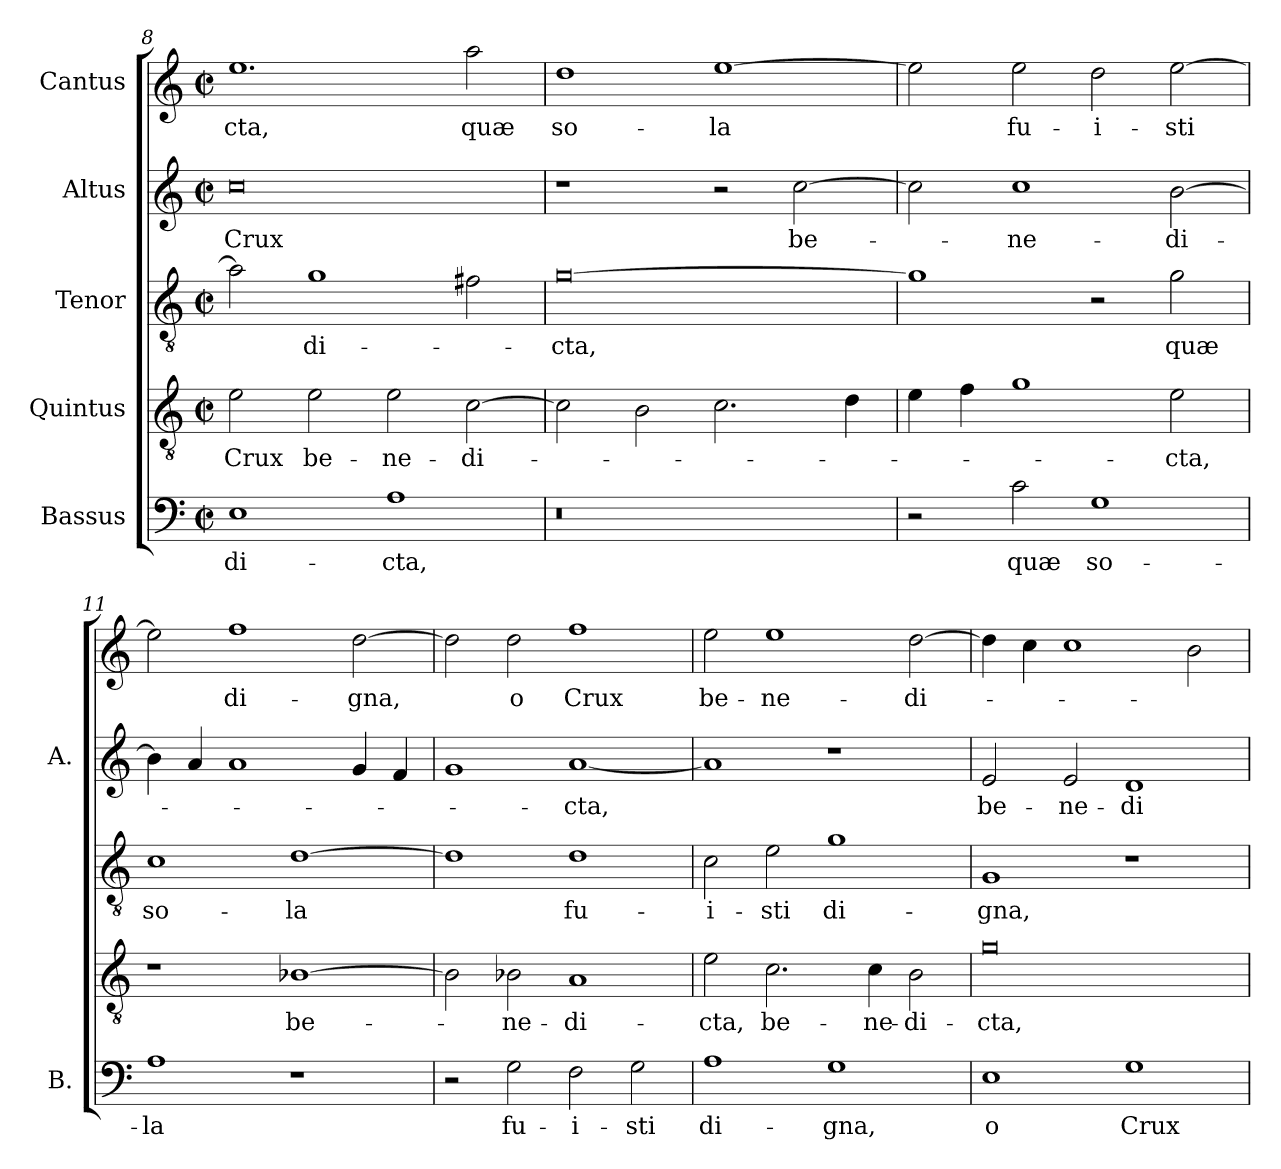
**kern	**text	**kern	**text	**kern	**text	**kern	**text	**kern	**text
*part5	*part5	*part4	*part4	*part3	*part3	*part2	*part2	*part1	*part1
*staff5	*staff5	*staff4	*staff4	*staff3	*staff3	*staff2	*staff2	*staff1	*staff1
*I"Bassus	*	*I"Quintus	*	*I"Tenor	*	*I"Altus	*	*I"Cantus	*
*I'B.	*	*	*	*	*	*I'A.	*	*	*
*clefF4	*	*clefGv2	*	*clefGv2	*	*clefG2	*	*clefG2	*
*k[]	*	*k[]	*	*k[]	*	*k[]	*	*k[]	*
*C:	*	*C:	*	*C:	*	*C:	*	*C:	*
*M2/2	*	*M2/2	*	*M2/2	*	*M2/2	*	*M2/2	*
*met(c|)	*	*met(c|)	*	*met(c|)	*	*met(c|)	*	*met(c|)	*
=8	=8	=8	=8	=8	=8	=8	=8	=8	=8
1E\	-di-	2e\	Crux	2a\]	.	0cc\	Crux	1.ee\	-cta,
.	.	2e\	be-	1g\	-di-	.	.	.	.
1A\	-cta,	2e\	-ne-	.	.	.	.	.	.
.	.	[2c\	-di-	2f#X\	.	.	.	2aa\	quæ
=9	=9	=9	=9	=9	=9	=9	=9	=9	=9
!LO:N:vis=0	!	!	!	!	!	!	!	!	!
1r	.	2c\]	.	[0g\	-cta,	1r	.	1dd\	so-
.	.	2B\	.	.	.	.	.	.	.
1ryy	.	2.c\	.	.	.	2r	.	[1ee\	-la
.	.	.	.	.	.	[2cc\	be-	.	.
.	.	4d\	.	.	.	.	.	.	.
=10	=10	=10	=10	=10	=10	=10	=10	=10	=10
2r	.	4e\	.	1g\]	.	2cc\]	.	2ee\]	.
.	.	4f\	.	.	.	.	.	.	.
2c\	quæ	1g\	.	.	.	1cc\	-ne-	2ee\	fu-
1G\	so-	.	.	2r	.	.	.	2dd\	-i-
.	.	2e\	-cta,	2g\	quæ	[2b\	-di-	[2ee\	-sti
=11	=11	=11	=11	=11	=11	=11	=11	=11	=11
1A\	-la	1r	.	1c\	so-	4b\]	.	2ee\]	.
.	.	.	.	.	.	4a/	.	.	.
.	.	.	.	.	.	1a/	.	1ff\	di-
1r	.	[1B-X\	be-	[1d\	-la	.	.	.	.
.	.	.	.	.	.	4g/	.	[2dd\	-gna,
.	.	.	.	.	.	4f/	.	.	.
=12	=12	=12	=12	=12	=12	=12	=12	=12	=12
2r	.	2B-\]	.	1d\]	.	1g/	.	2dd\]	.
2G\	fu-	2B-X\	-ne-	.	.	.	.	2dd\	o
2F\	-i-	1A/	-di-	1d\	fu-	[1a/	-cta,	1ff\	Crux
2G\	-sti	.	.	.	.	.	.	.	.
=13	=13	=13	=13	=13	=13	=13	=13	=13	=13
1A\	di-	2e\	-cta,	2c\	-i-	1a/]	.	2ee\	be-
.	.	2.c\	be-	2e\	-sti	.	.	1ee\	-ne-
1G\	-gna,	.	.	1g\	di-	1r	.	.	.
.	.	4c\	-ne-	.	.	.	.	.	.
.	.	2B\	-di-	.	.	.	.	[2dd\	-di-
=14	=14	=14	=14	=14	=14	=14	=14	=14	=14
1E\	o	0g\	-cta,	1G/	-gna,	2e/	be-	4dd\]	.
.	.	.	.	.	.	.	.	4cc\	.
.	.	.	.	.	.	2e/	-ne-	1cc\	.
1G\	Crux	.	.	1r	.	1d/	-di-	.	.
.	.	.	.	.	.	.	.	2b\	.
=	=	=	=	=	=	=	=	=	=
*-	*-	*-	*-	*-	*-	*-	*-	*-	*-
